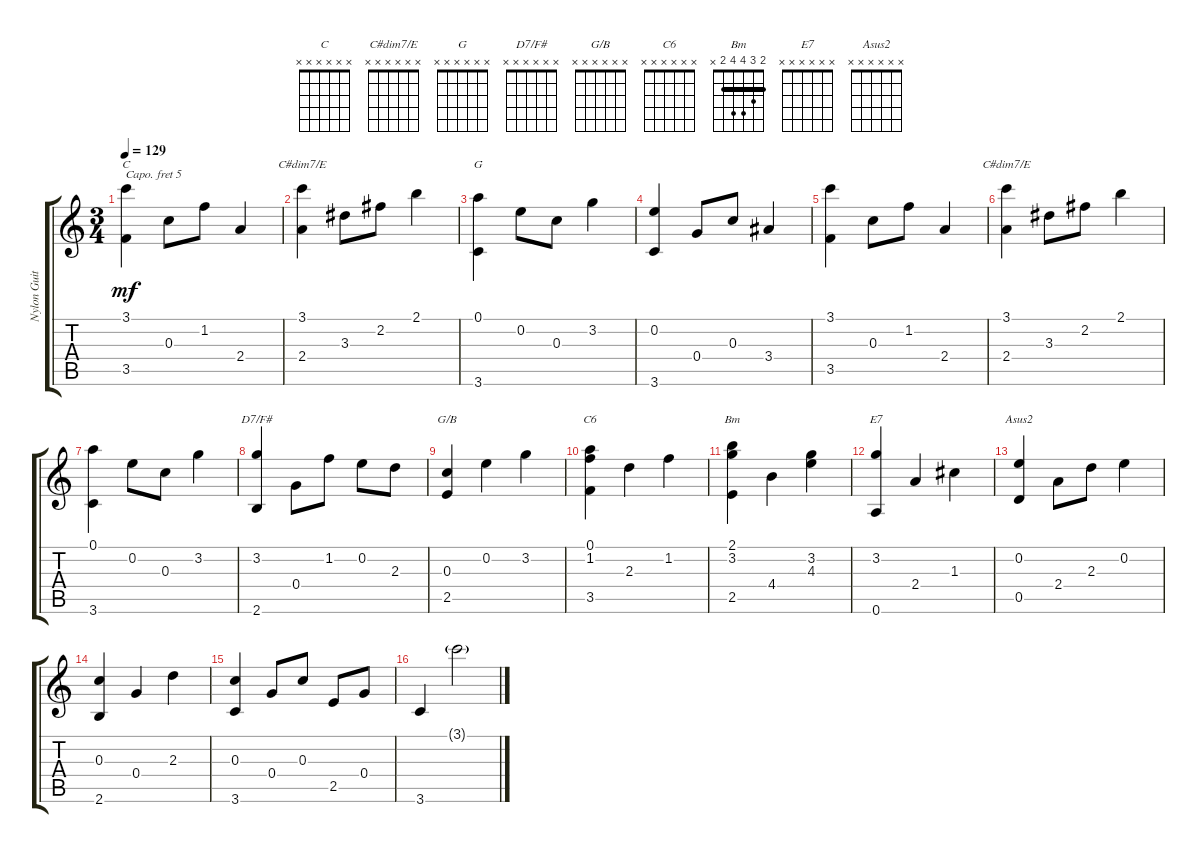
\track ("Nylon Guitar" "Nylon Guit") {instrument acousticguitarnylon}
\staff {score tabs}
\capo 5
\tuning (E4 B3 G3 D3 A2 E2) {hide}
\chord ("C" x x x x x x)
\chord ("C#dim7/E" 3 2 3 2 x x)
\chord ("G" x x x x x x)
\chord ("C#dim7/E" x x x x x x)
\chord ("D7/F#" x x x x x x)
\chord ("G/B" x x x x x x)
\chord ("C6" x x x x x x)
\chord ("Bm" 2 3 4 4 2 x) {barre 2}
\chord ("E7" x x x x x x)
\chord ("Asus2" x x x x x x)
\ts (3 4)
\tempo 129
\clef g2
\ks c
(3.1 3.5).4{ch "C" dy mf} 0.3.8 1.2.8 2.4.4 |
(3.1 2.4).4{ch "C#dim7/E"} 3.3.8 2.2.8 2.1.4 |
(0.1 3.6).4{ch "G"} 0.2.8 0.3.8 3.2.4 |
(0.2 3.6).4 0.4.8 0.3.8 3.4.4 |
(3.1 3.5).4 0.3.8 1.2.8 2.4.4 |
(3.1 2.4).4{ch "C#dim7/E"} 3.3.8 2.2.8 2.1.4 |
(0.1 3.6).4 0.2.8 0.3.8 3.2.4 |
(3.2 2.6).4{ch "D7/F#"} 0.4.8 1.2.8 0.2.8 2.3.8 |
(0.3 2.5).4{ch "G/B"} 0.2.4 3.2.4 |
(0.1 1.2 3.5).4{ch "C6"} 2.3.4 1.2.4 |
(2.1 3.2 2.5).4{ch "Bm"} 4.4.4 (3.2 4.3).4 |
(3.2 0.6).4{ch "E7"} 2.4.4 1.3.4 |
(0.2 0.5).4{ch "Asus2"} 2.4.8 2.3.8 0.2.4 |
(0.3 2.6).4 0.4.4 2.3.4 |
(0.3 3.6).4 0.4.8 0.3.8 2.5.8 0.4.8 |
3.6.4 3.1{g}.2
